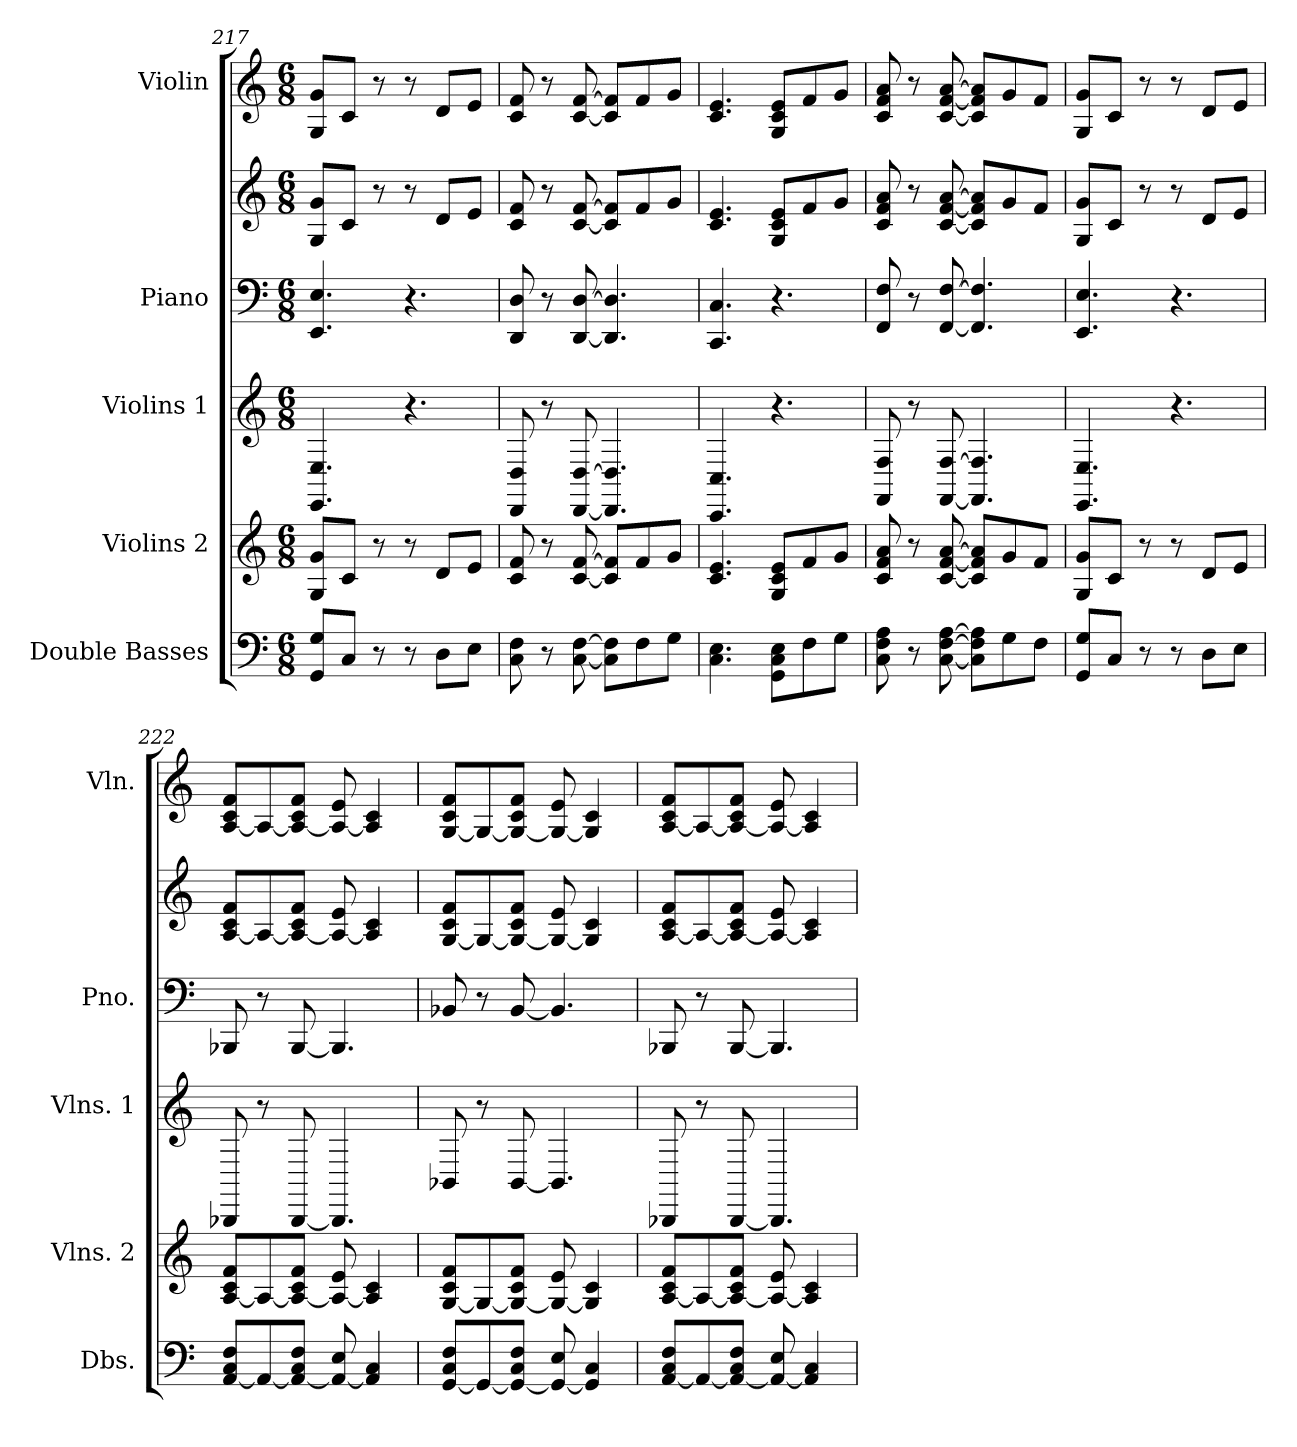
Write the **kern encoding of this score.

**kern	**kern	**kern	**kern	**kern	**kern
*part5	*part4	*part3	*part2	*part2	*part1
*staff6	*staff5	*staff4	*staff3	*staff2	*staff1
*I"Double Basses	*I"Violins 2	*I"Violins 1	*I"Piano	*	*I"Violin
*I'Dbs.	*I'Vlns. 2	*I'Vlns. 1	*I'Pno.	*	*I'Vln.
*clefF4	*clefG2	*clefG2	*clefF4	*clefG2	*clefG2
*k[]	*k[]	*k[]	*k[]	*k[]	*k[]
*C:	*C:	*C:	*C:	*C:	*C:
*M6/8	*M6/8	*M6/8	*M6/8	*M6/8	*M6/8
=217	=217	=217	=217	=217	=217
8GG/ 8G/L	8G/ 8g/L	4.EE/ 4.E/	4.EE/ 4.E/	8G/ 8g/L	8G/ 8g/L
8C/J	8c/J	.	.	8c/J	8c/J
8r	8r	.	.	8r	8r
8r	8r	4.r	4.r	8r	8r
8D\L	8d/L	.	.	8d/L	8d/L
8E\J	8e/J	.	.	8e/J	8e/J
=218	=218	=218	=218	=218	=218
8C\ 8F\	8c/ 8f/	8DD/ 8D/	8DD/ 8D/	8c/ 8f/	8c/ 8f/
8r	8r	8r	8r	8r	8r
[8C\ [8F\	[8c/ [8f/	[8DD/ [8D/	[8DD/ [8D/	[8c/ [8f/	[8c/ [8f/
8C\] 8F\]L	8c/] 8f/]L	4.DD/] 4.D/]	4.DD/] 4.D/]	8c/] 8f/]L	8c/] 8f/]L
8F\	8f/	.	.	8f/	8f/
8G\J	8g/J	.	.	8g/J	8g/J
=219	=219	=219	=219	=219	=219
4.C\ 4.E\	4.c/ 4.e/	4.CC/ 4.C/	4.CC/ 4.C/	4.c/ 4.e/	4.c/ 4.e/
8GG\ 8C\ 8E\L	8G/ 8c/ 8e/L	4.r	4.r	8G/ 8c/ 8e/L	8G/ 8c/ 8e/L
8F\	8f/	.	.	8f/	8f/
8G\J	8g/J	.	.	8g/J	8g/J
=220	=220	=220	=220	=220	=220
8C\ 8F\ 8A\	8c/ 8f/ 8a/	8FF/ 8F/	8FF/ 8F/	8c/ 8f/ 8a/	8c/ 8f/ 8a/
8r	8r	8r	8r	8r	8r
[8C\ [8F\ [8A\	[8c/ [8f/ [8a/	[8FF/ [8F/	[8FF/ [8F/	[8c/ [8f/ [8a/	[8c/ [8f/ [8a/
8C\] 8F\] 8A\]L	8c/] 8f/] 8a/]L	4.FF/] 4.F/]	4.FF/] 4.F/]	8c/] 8f/] 8a/]L	8c/] 8f/] 8a/]L
8G\	8g/	.	.	8g/	8g/
8F\J	8f/J	.	.	8f/J	8f/J
=221	=221	=221	=221	=221	=221
8GG/ 8G/L	8G/ 8g/L	4.EE/ 4.E/	4.EE/ 4.E/	8G/ 8g/L	8G/ 8g/L
8C/J	8c/J	.	.	8c/J	8c/J
8r	8r	.	.	8r	8r
8r	8r	4.r	4.r	8r	8r
8D\L	8d/L	.	.	8d/L	8d/L
8E\J	8e/J	.	.	8e/J	8e/J
!!LO:PB:g=z
=222	=222	=222	=222	=222	=222
[8AA/ 8C/ 8F/L	[8A/ 8c/ 8f/L	8BBB-X/	8BBB-X/	[8A/ 8c/ 8f/L	[8A/ 8c/ 8f/L
8AA/_	8A/_	8r	8r	8A/_	8A/_
8AA/_ 8C/ 8F/J	8A/_ 8c/ 8f/J	[8BBB-/	[8BBB-/	8A/_ 8c/ 8f/J	8A/_ 8c/ 8f/J
8AA/_ 8E/	8A/_ 8e/	4.BBB-/]	4.BBB-/]	8A/_ 8e/	8A/_ 8e/
4AA/] 4C/	4A/] 4c/	.	.	4A/] 4c/	4A/] 4c/
=223	=223	=223	=223	=223	=223
[8GG/ 8C/ 8F/L	[8G/ 8c/ 8f/L	8BB-X/	8BB-X/	[8G/ 8c/ 8f/L	[8G/ 8c/ 8f/L
8GG/_	8G/_	8r	8r	8G/_	8G/_
8GG/_ 8C/ 8F/J	8G/_ 8c/ 8f/J	[8BB-/	[8BB-/	8G/_ 8c/ 8f/J	8G/_ 8c/ 8f/J
8GG/_ 8E/	8G/_ 8e/	4.BB-/]	4.BB-/]	8G/_ 8e/	8G/_ 8e/
4GG/] 4C/	4G/] 4c/	.	.	4G/] 4c/	4G/] 4c/
=224	=224	=224	=224	=224	=224
[8AA/ 8C/ 8F/L	[8A/ 8c/ 8f/L	8BBB-X/	8BBB-X/	[8A/ 8c/ 8f/L	[8A/ 8c/ 8f/L
8AA/_	8A/_	8r	8r	8A/_	8A/_
8AA/_ 8C/ 8F/J	8A/_ 8c/ 8f/J	[8BBB-/	[8BBB-/	8A/_ 8c/ 8f/J	8A/_ 8c/ 8f/J
8AA/_ 8E/	8A/_ 8e/	4.BBB-/]	4.BBB-/]	8A/_ 8e/	8A/_ 8e/
4AA/] 4C/	4A/] 4c/	.	.	4A/] 4c/	4A/] 4c/
=	=	=	=	=	=
*-	*-	*-	*-	*-	*-
